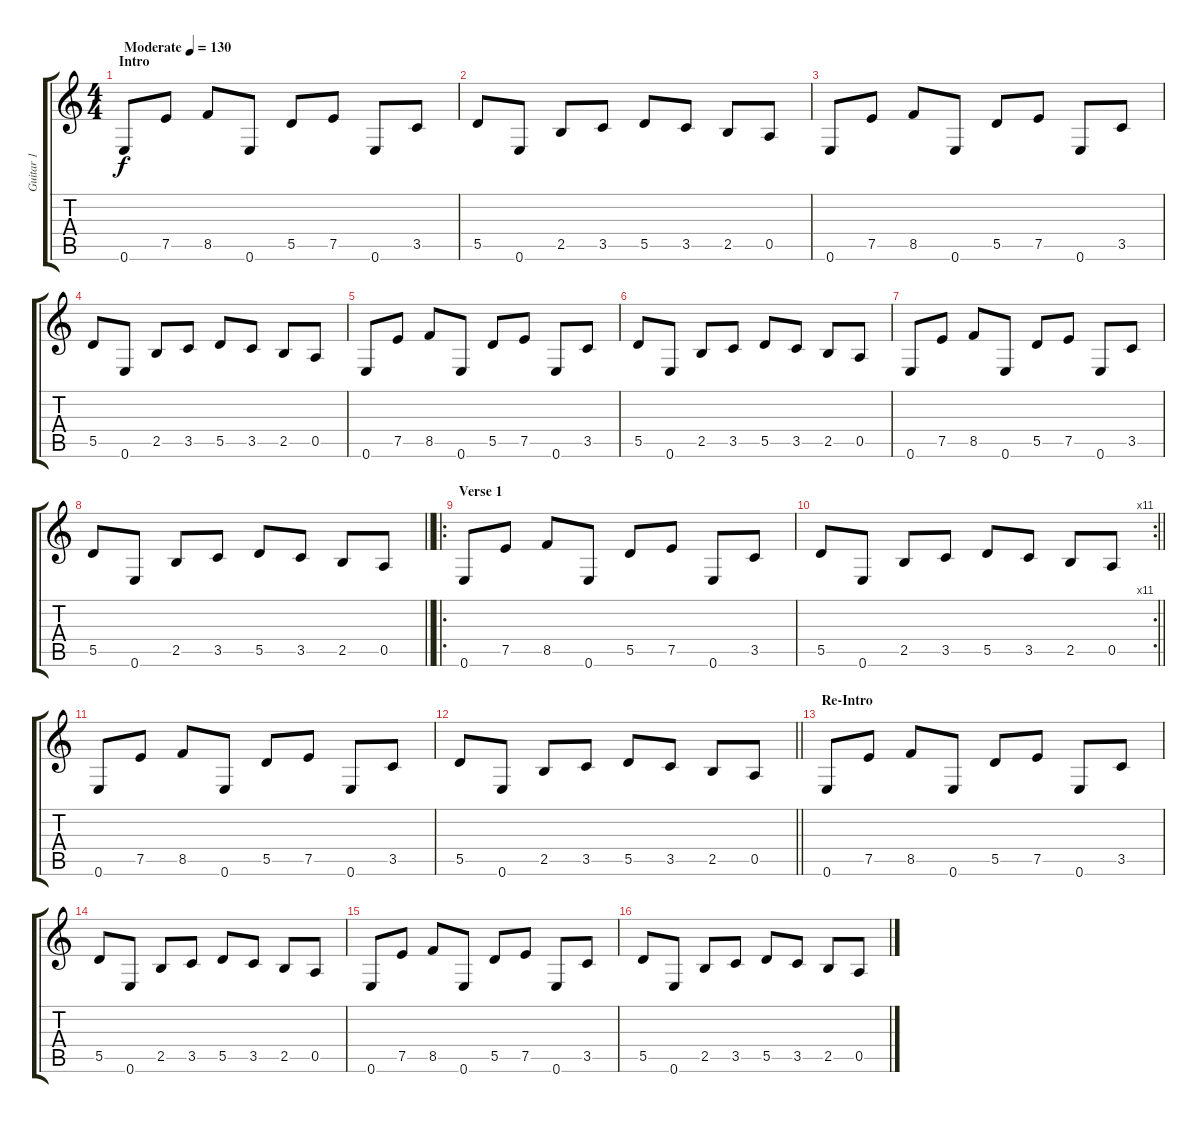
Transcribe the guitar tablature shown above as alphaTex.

\track ("Guitar 1" "Guitar 1") {instrument distortionguitar}
\staff {score tabs}
\tuning (E4 B3 G3 D3 A2 E2) {hide}
\ts (4 4)
\section ("" "Intro")
\tempo (130 "Moderate")
\clef g2
\ks c
0.6.8{dy f instrument distortionguitar} 7.5.8 8.5.8 0.6.8 5.5.8 7.5.8 0.6.8 3.5.8 |
5.5.8 0.6.8 2.5.8 3.5.8 5.5.8 3.5.8 2.5.8 0.5.8 |
0.6.8 7.5.8 8.5.8 0.6.8 5.5.8 7.5.8 0.6.8 3.5.8 |
5.5.8 0.6.8 2.5.8 3.5.8 5.5.8 3.5.8 2.5.8 0.5.8 |
0.6.8 7.5.8 8.5.8 0.6.8 5.5.8 7.5.8 0.6.8 3.5.8 |
5.5.8 0.6.8 2.5.8 3.5.8 5.5.8 3.5.8 2.5.8 0.5.8 |
0.6.8 7.5.8 8.5.8 0.6.8 5.5.8 7.5.8 0.6.8 3.5.8 |
\barLineRight lightlight
5.5.8 0.6.8 2.5.8 3.5.8 5.5.8 3.5.8 2.5.8 0.5.8 |
\ro
\section ("" "Verse 1")
0.6.8 7.5.8 8.5.8 0.6.8 5.5.8 7.5.8 0.6.8 3.5.8 |
\rc 11
\barLineRight lightlight
5.5.8 0.6.8 2.5.8 3.5.8 5.5.8 3.5.8 2.5.8 0.5.8 |
0.6.8 7.5.8 8.5.8 0.6.8 5.5.8 7.5.8 0.6.8 3.5.8 |
\barLineRight lightlight
5.5.8 0.6.8 2.5.8 3.5.8 5.5.8 3.5.8 2.5.8 0.5.8 |
\section ("" "Re-Intro")
0.6.8 7.5.8 8.5.8 0.6.8 5.5.8 7.5.8 0.6.8 3.5.8 |
5.5.8 0.6.8 2.5.8 3.5.8 5.5.8 3.5.8 2.5.8 0.5.8 |
0.6.8 7.5.8 8.5.8 0.6.8 5.5.8 7.5.8 0.6.8 3.5.8 |
5.5.8 0.6.8 2.5.8 3.5.8 5.5.8 3.5.8 2.5.8 0.5.8
